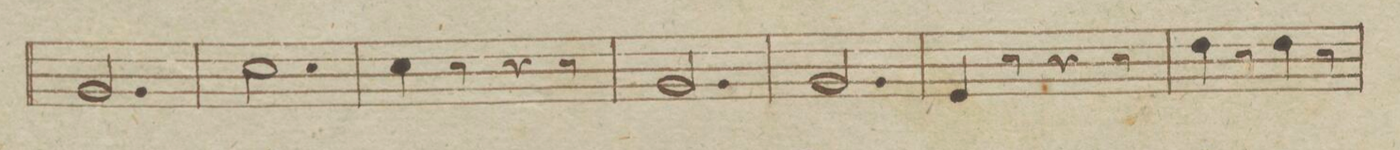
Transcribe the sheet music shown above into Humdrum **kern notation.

**kern
*I"Clarino Primo in B
*clefG2
*k[b-e-]
*met(c)
*M6/8
2.f/
=207
2.b-\
=208
4b-\
8r
4r
8r
=209
2.f/
=210
2.f/
=211
4d/
8r
4r
8r
=212
4cc\
8r
4cc\
8r
=213
*-
